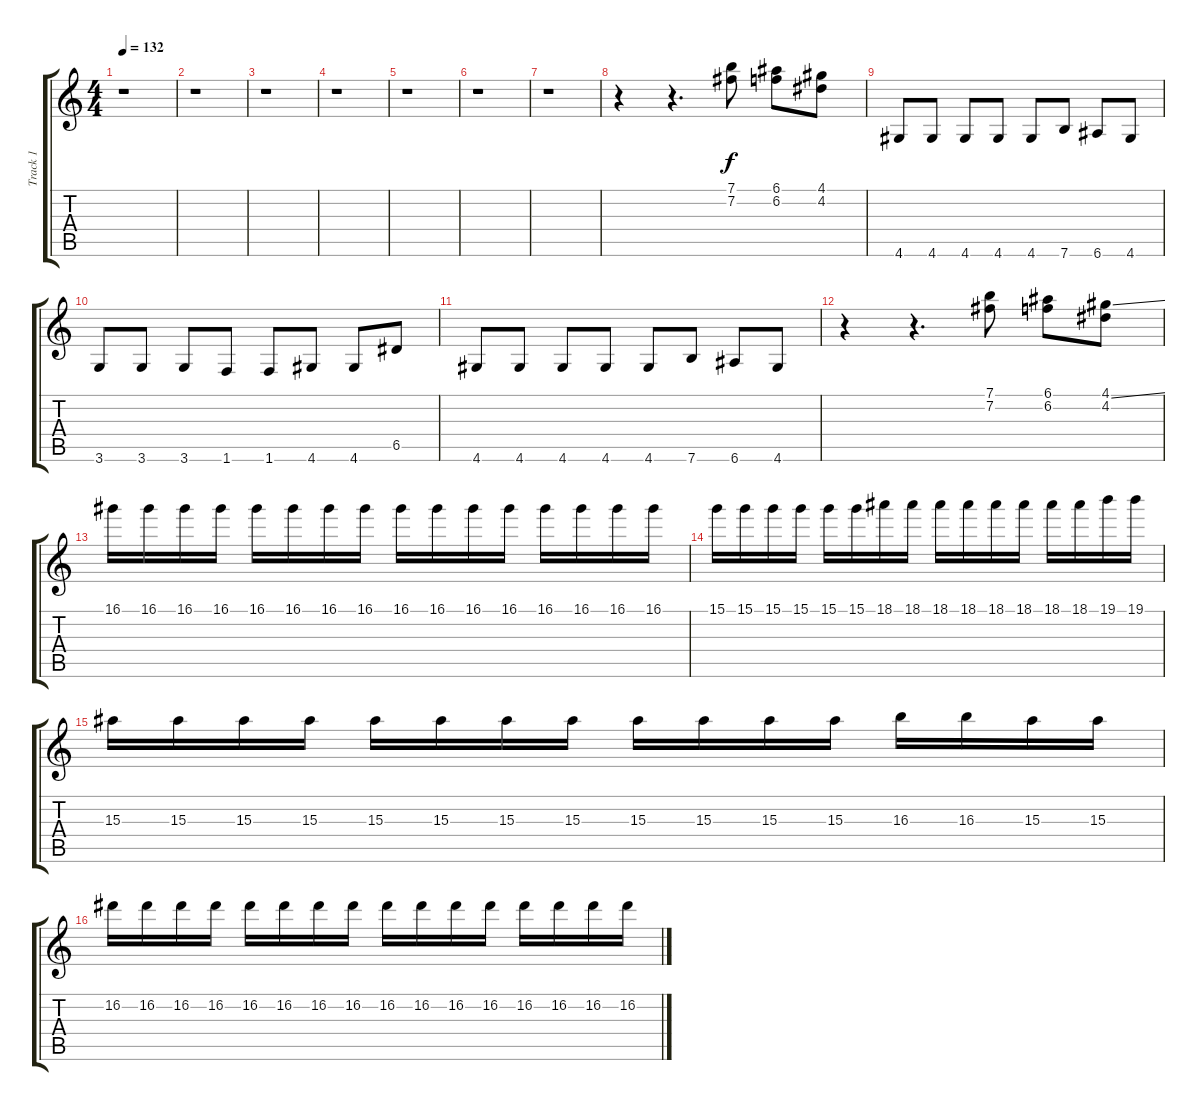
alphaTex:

\track ("Track 1" "Track 1") {instrument electricguitarclean}
\staff {score tabs}
\tuning (E4 B3 G3 D3 A2 E2) {hide}
\ts (4 4)
\tempo 132
\clef g2
\ks c
r.1{dy f} |
r.1 |
r.1 |
r.1 |
r.1 |
r.1 |
r.1 |
r.4 r.4{d} (7.1 7.2).8{instrument overdrivenguitar} (6.1 6.2).8 (4.1 4.2).8 |
4.6.8 4.6.8 4.6.8 4.6.8 4.6.8 7.6.8 6.6.8 4.6.8 |
3.6.8 3.6.8 3.6.8 1.6.8 1.6.8 4.6.8 4.6.8 6.5.8 |
4.6.8 4.6.8 4.6.8 4.6.8 4.6.8 7.6.8 6.6.8 4.6.8 |
r.4 r.4{d} (7.1 7.2).8{instrument overdrivenguitar} (6.1 6.2).8 (4.1{ss} 4.2).8 |
16.1.16{volume 15} 16.1.16 16.1.16 16.1.16 16.1.16 16.1.16 16.1.16 16.1.16 16.1.16 16.1.16 16.1.16 16.1.16 16.1.16 16.1.16 16.1.16 16.1.16 |
15.1.16 15.1.16 15.1.16 15.1.16 15.1.16 15.1.16 18.1.16 18.1.16 18.1.16 18.1.16 18.1.16 18.1.16 18.1.16 18.1.16 19.1.16 19.1.16 |
15.3.16 15.3.16 15.3.16 15.3.16 15.3.16 15.3.16 15.3.16 15.3.16 15.3.16 15.3.16 15.3.16 15.3.16 16.3.16 16.3.16 15.3.16 15.3.16 |
16.2.16 16.2.16 16.2.16 16.2.16 16.2.16 16.2.16 16.2.16 16.2.16 16.2.16 16.2.16 16.2.16 16.2.16 16.2.16 16.2.16 16.2.16 16.2.16
